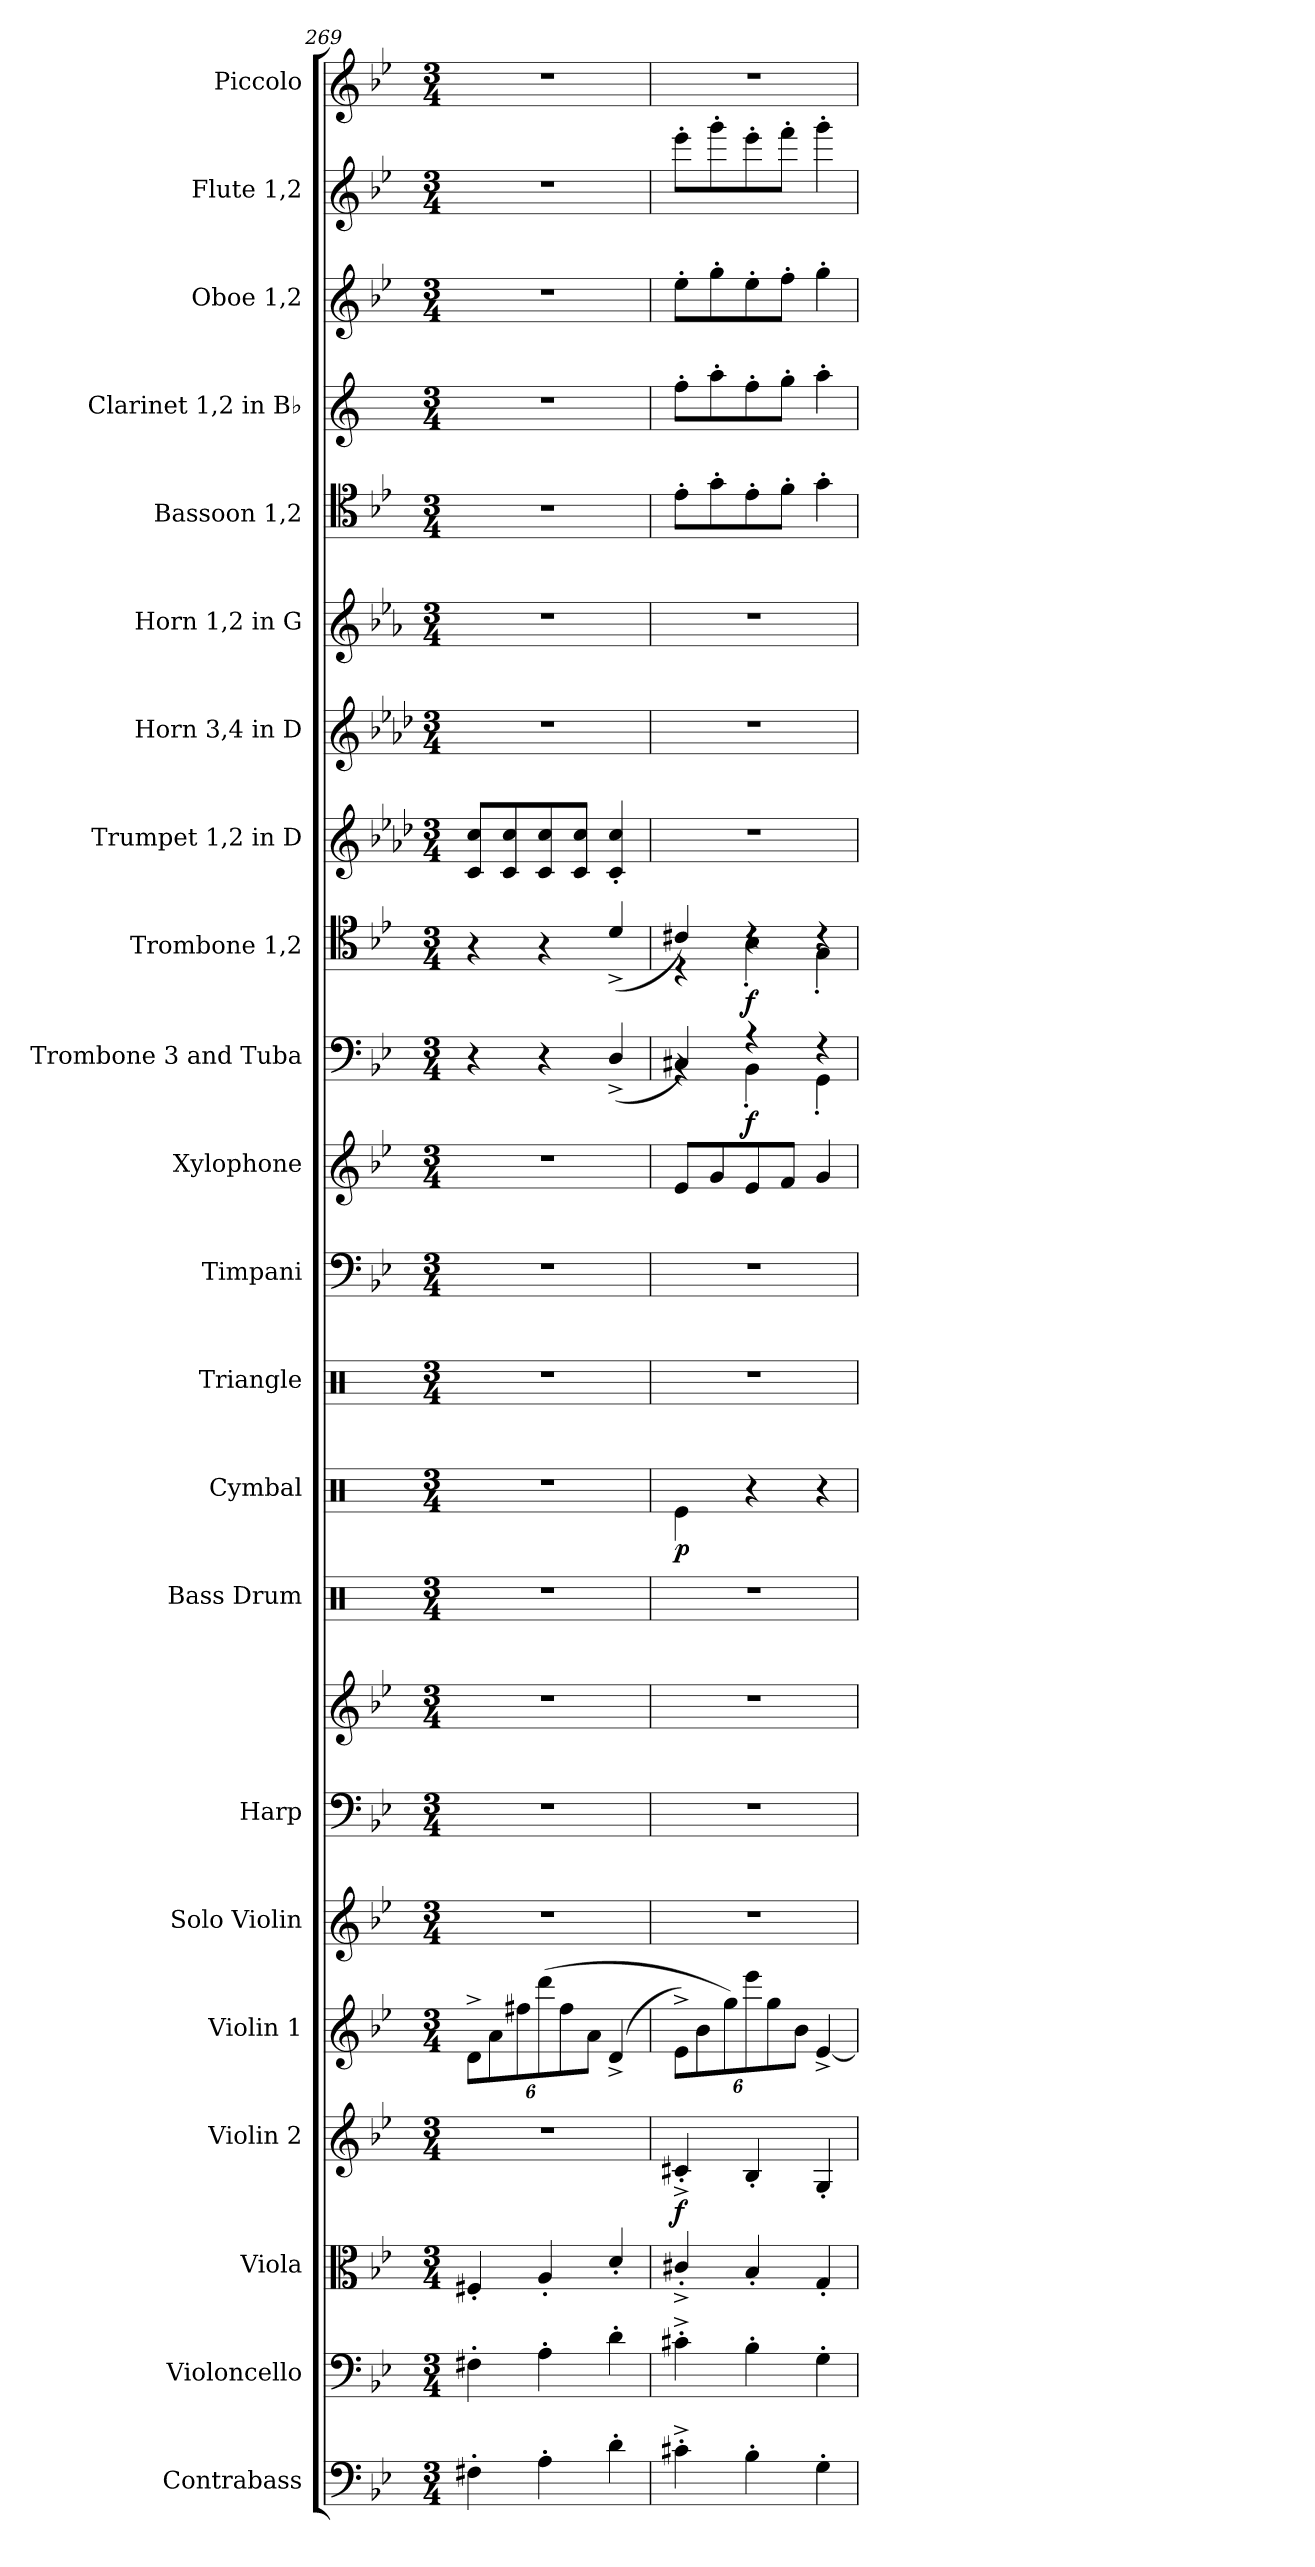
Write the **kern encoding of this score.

**kern	**kern	**kern	**kern	**dynam	**kern	**kern	**kern	**kern	**kern	**kern	**dynam	**kern	**kern	**kern	**kern	**dynam	**kern	**dynam	**kern	**kern	**kern	**kern	**kern	**kern	**kern	**kern
*part22	*part21	*part20	*part19	*part19	*part18	*part17	*part16	*part16	*part15	*part14	*part14	*part13	*part12	*part11	*part10	*part10	*part9	*part9	*part8	*part7	*part6	*part5	*part4	*part3	*part2	*part1
*staff23	*staff22	*staff21	*staff20	*staff20	*staff19	*staff18	*staff17	*staff16	*staff15	*staff14	*staff14	*staff13	*staff12	*staff11	*staff10	*staff10	*staff9	*staff9	*staff8	*staff7	*staff6	*staff5	*staff4	*staff3	*staff2	*staff1
*I"Contrabass	*I"Violoncello	*I"Viola	*I"Violin 2	*	*I"Violin 1	*I"Solo Violin	*I"Harp	*	*I"Bass Drum	*I"Cymbal	*	*I"Triangle	*I"Timpani	*I"Xylophone	*I"Trombone 3 and Tuba	*	*I"Trombone 1,2	*	*I"Trumpet 1,2 in D	*I"Horn 3,4 in D	*I"Horn 1,2 in G	*I"Bassoon 1,2	*I"Clarinet 1,2 in B♭	*I"Oboe 1,2	*I"Flute 1,2	*I"Piccolo
*I'Cb.	*I'Vc.	*I'Vla.	*I'Vln. 2	*	*I'Vln. 1	*I'Solo Vln.	*I'Hrp.	*	*I'B.D	*I'Cym.	*	*I'Trgl.	*I'Timp.	*I'Xyl.	*I'Tbn. 3 and Tba.	*	*I'Tbn. 1,2	*	*I'Tpt. 1,2 in D	*I'Hn. 3,4 in D	*I'Hn. 1,2 in G	*I'Bsn. 1,2	*I'Cl. 1,2 in B♭	*I'Ob. 1,2	*I'Fl. 1,2	*I'Picc.
*clefF4	*clefF4	*clefC3	*clefG2	*	*clefG2	*clefG2	*clefF4	*clefG2	*clefX	*clefX	*	*clefX	*clefF4	*clefG2	*clefF4	*	*clefC4	*	*clefG2	*clefG2	*clefG2	*clefC4	*clefG2	*clefG2	*clefG2	*clefG2
*ITrd7c12	*	*	*	*	*	*	*	*	*	*	*	*	*	*ITrd-7c-12	*	*	*	*	*ITrd-1c-2	*ITrd6c10	*ITrd3c5	*	*ITrd1c2	*	*	*ITrd-7c-12
*k[b-e-]	*k[b-e-]	*k[b-e-]	*k[b-e-]	*	*k[b-e-]	*k[b-e-]	*k[b-e-]	*k[b-e-]	*k[]	*k[]	*	*k[]	*k[b-e-]	*k[b-e-]	*k[b-e-]	*	*k[b-e-]	*	*k[b-e-]	*k[b-e-]	*k[b-e-]	*k[b-e-]	*k[b-e-]	*k[b-e-]	*k[b-e-]	*k[b-e-]
*M3/4	*M3/4	*M3/4	*M3/4	*	*M3/4	*M3/4	*M3/4	*M3/4	*M3/4	*M3/4	*	*M3/4	*M3/4	*M3/4	*M3/4	*	*M3/4	*	*M3/4	*M3/4	*M3/4	*M3/4	*M3/4	*M3/4	*M3/4	*M3/4
*	*	*	*	*	*Xbrackettup	*	*	*	*	*	*	*	*	*	*	*	*	*	*	*	*	*	*	*	*	*
=269	=269	=269	=269	=269	=269	=269	=269	=269	=269	=269	=269	=269	=269	=269	=269	=269	=269	=269	=269	=269	=269	=269	=269	=269	=269	=269
4FF#X'\	4F#X'\	4F#X'/	2.r	.	12d^\L	2.r	2.r	2.r	2.r	2.r	.	2.r	2.r	2.r	4r	.	4r	.	8d/ 8dd/L	2.r	2.r	2.r	2.r	2.r	2.r	2.r
.	.	.	.	.	12a\	.	.	.	.	.	.	.	.	.	.	.	.	.	.	.	.	.	.	.	.	.
.	.	.	.	.	.	.	.	.	.	.	.	.	.	.	.	.	.	.	8d/ 8dd/	.	.	.	.	.	.	.
.	.	.	.	.	12ff#X\	.	.	.	.	.	.	.	.	.	.	.	.	.	.	.	.	.	.	.	.	.
4AA'\	4A'\	4A'/	.	.	(>12ddd\	.	.	.	.	.	.	.	.	.	4r	.	4r	.	8d/ 8dd/	.	.	.	.	.	.	.
.	.	.	.	.	12ff#\	.	.	.	.	.	.	.	.	.	.	.	.	.	.	.	.	.	.	.	.	.
.	.	.	.	.	.	.	.	.	.	.	.	.	.	.	.	.	.	.	8d/ 8dd/J	.	.	.	.	.	.	.
.	.	.	.	.	12a\J	.	.	.	.	.	.	.	.	.	.	.	.	.	.	.	.	.	.	.	.	.
4D'\	4d'\	4d'/	.	.	(<4d^/	.	.	.	.	.	.	.	.	.	(>4D^/	.	(>4d^/	.	4d/' 4dd/'	.	.	.	.	.	.	.
=270	=270	=270	=270	=270	=270	=270	=270	=270	=270	=270	=270	=270	=270	=270	=270	=270	=270	=270	=270	=270	=270	=270	=270	=270	=270	=270
*	*	*	*	*	*	*	*	*	*	*	*	*	*	*	*^	*	*^	*	*	*	*	*	*	*	*	*
!	!	!	!	!LO:DY:b	!	!	!	!	!	!	!LO:DY:b	!	!	!	!	!	!	!	!	!	!	!	!	!	!	!	!	!
4C#X'^\	4c#X'^\	4c#X'^/	4c#X'^/	f	12e-^\L)	2.r	2.r	2.r	2.r	4Re\	p	2.r	2.r	8ee-/L	4C#X/)	4rBB	.	4c#X/)	4r	.	2.r	2.r	2.r	8e-'\L	8ee-'\L	8ee-'\L	8eee-'\L	2.r
.	.	.	.	.	12b-\	.	.	.	.	.	.	.	.	.	.	.	.	.	.	.	.	.	.	.	.	.	.	.
.	.	.	.	.	.	.	.	.	.	.	.	.	.	8gg/	.	.	.	.	.	.	.	.	.	8g'\	8gg'\	8gg'\	8ggg'\	.
.	.	.	.	.	12gg\)	.	.	.	.	.	.	.	.	.	.	.	.	.	.	.	.	.	.	.	.	.	.	.
!	!	!	!	!	!	!	!	!	!	!	!	!	!	!	!	!	!LO:DY:b	!	!	!LO:DY:b	!	!	!	!	!	!	!	!
4BB-'\	4B-'\	4B-'/	4B-'/	.	12eee-\	.	.	.	.	4r	.	.	.	8ee-/	4r	4BB-'\	f	4rc	4B-'\	f	.	.	.	8e-'\	8ee-'\	8ee-'\	8eee-'\	.
.	.	.	.	.	12gg\	.	.	.	.	.	.	.	.	.	.	.	.	.	.	.	.	.	.	.	.	.	.	.
.	.	.	.	.	.	.	.	.	.	.	.	.	.	8ff/J	.	.	.	.	.	.	.	.	.	8f'\J	8ff'\J	8ff'\J	8fff'\J	.
.	.	.	.	.	12b-\J	.	.	.	.	.	.	.	.	.	.	.	.	.	.	.	.	.	.	.	.	.	.	.
4GG'\	4G'\	4G'/	4G'/	.	[4e-^/	.	.	.	.	4r	.	.	.	4gg/	4r	4GG'\	.	4rc	4G'\	.	.	.	.	4g'\	4gg'\	4gg'\	4ggg'\	.
*	*	*	*	*	*	*	*	*	*	*	*	*	*	*	*v	*v	*	*	*	*	*	*	*	*	*	*	*	*
*	*	*	*	*	*	*	*	*	*	*	*	*	*	*	*	*	*v	*v	*	*	*	*	*	*	*	*	*
=	=	=	=	=	=	=	=	=	=	=	=	=	=	=	=	=	=	=	=	=	=	=	=	=	=	=
*-	*-	*-	*-	*-	*-	*-	*-	*-	*-	*-	*-	*-	*-	*-	*-	*-	*-	*-	*-	*-	*-	*-	*-	*-	*-	*-
